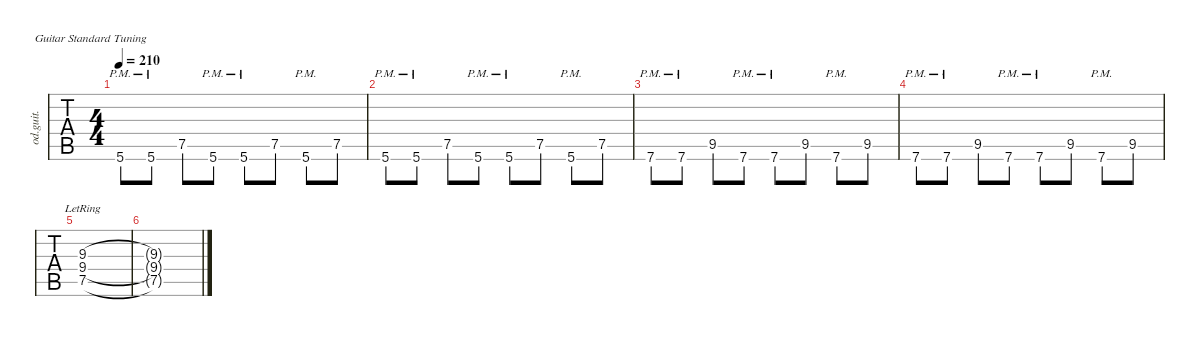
\defaultSystemsLayout 4
\hideDynamics
\bracketExtendMode nobrackets
\track ("guit2" "od.guit.") {instrument overdrivenguitar}
\staff {tabs}
\tuning (E4 B3 G3 D3 A2 E2)
\ts (4 4)
\tempo 210
\clef g2
\ks c
5.6{pm}.8{dy mf} 5.6{pm}.8 7.5.8 5.6{pm}.8 5.6{pm}.8 7.5.8 5.6{pm}.8 7.5.8 |
5.6{pm}.8 5.6{pm}.8 7.5.8 5.6{pm}.8 5.6{pm}.8 7.5.8 5.6{pm}.8 7.5.8 |
7.6{pm}.8 7.6{pm}.8 9.5{acc #}.8 7.6{pm}.8 7.6{pm}.8 9.5{acc #}.8 7.6{pm}.8 9.5{acc #}.8 |
7.6{pm}.8 7.6{pm}.8 9.5{acc #}.8 7.6{pm}.8 7.6{pm}.8 9.5{acc #}.8 7.6{pm}.8 9.5{acc #}.8 |
(7.5{lr} 9.4{lr} 9.3{lr}).1 |
(7.5{t} 9.4{t} 9.3{t}).1
